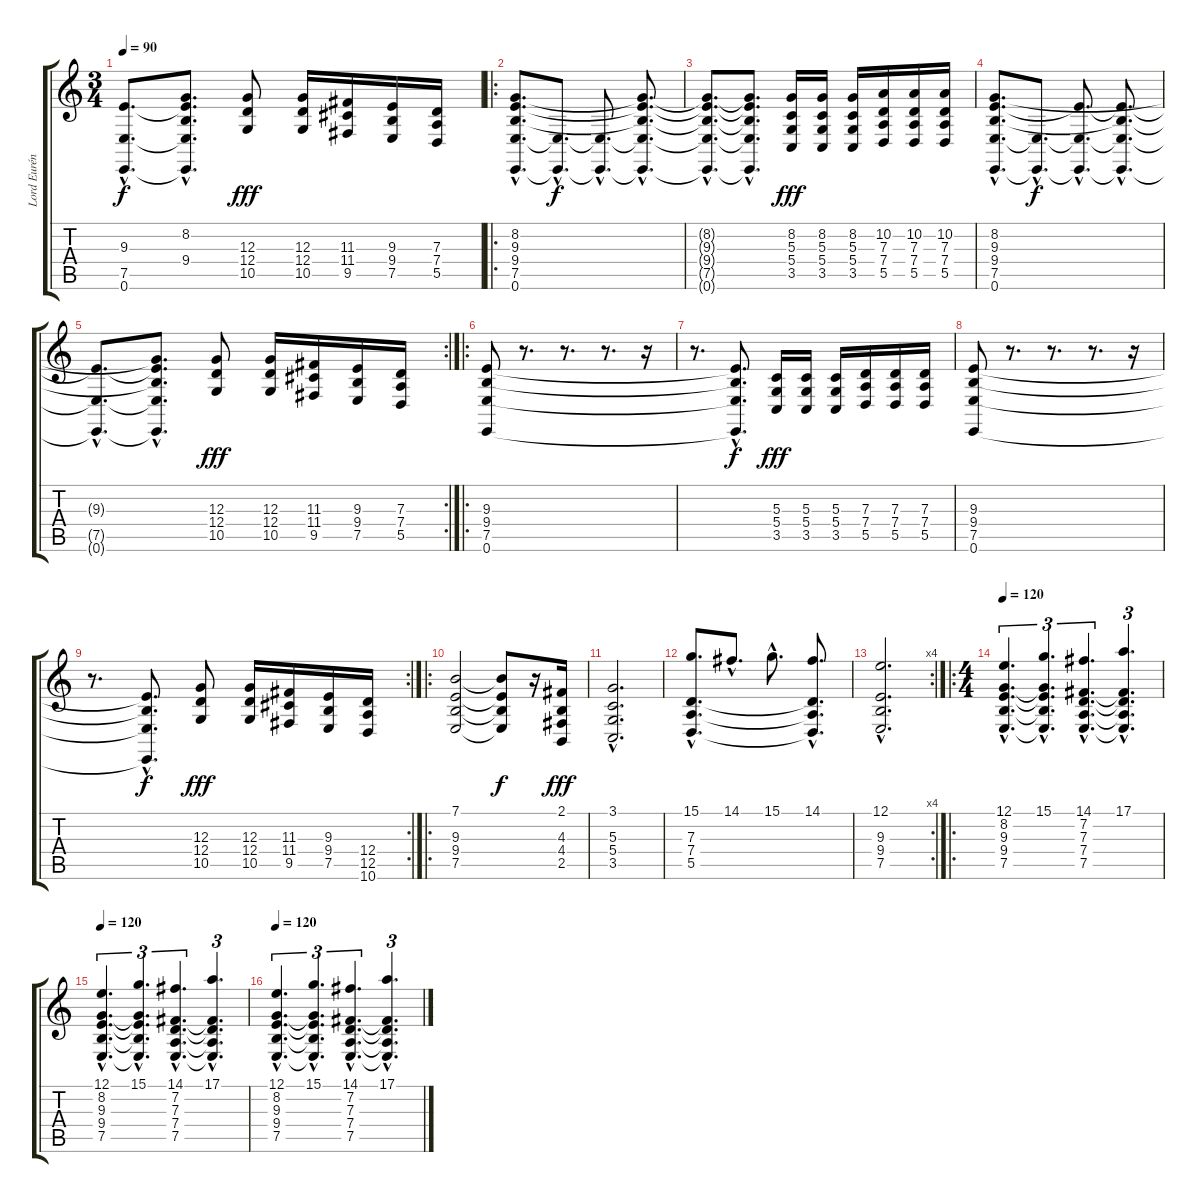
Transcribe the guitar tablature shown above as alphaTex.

\track ("Lord Eurén" "Lord Eurén") {instrument stringensemble1}
\staff {score tabs}
\tuning (E4 B3 G3 D3 A2 E2) {hide}
\ts (3 4)
\tempo 90
\clef g2
\ks c
(9.3{hac t} 7.5{hac t} 0.6{hac t}).8{d dy f} (8.2{hac t} 9.3{hac t} 9.4{hac t} 7.5{hac t} 0.6{hac t}).8{d} (12.3 12.4 10.5).8{dy fff} (12.3 12.4 10.5).16 (11.3 11.4 9.5).16 (9.3 9.4 7.5).16 (7.3 7.4 5.5).16 |
\ro
(8.2{hac} 9.3{hac} 9.4{hac} 7.5{hac} 0.6{hac}).8{d} (7.5{hac t} 0.6{hac t}).8{d dy f} (7.5{hac t} 0.6{hac t}).8{d} (8.2{hac t} 9.3{hac t} 9.4{hac t} 7.5{hac t} 0.6{hac t}).8{d} |
(8.2{hac t} 9.3{hac t} 9.4{hac t} 7.5{hac t} 0.6{hac t}).8{d} (8.2{hac t} 9.3{hac t} 9.4{hac t} 7.5{hac t} 0.6{hac t}).8{d} (8.2 5.3 5.4 3.5).16{dy fff} (8.2 5.3 5.4 3.5).16 (8.2 5.3 5.4 3.5).16 (10.2 7.3 7.4 5.5).16 (10.2 7.3 7.4 5.5).16 (10.2 7.3 7.4 5.5).16 |
(8.2{hac} 9.3{hac} 9.4{hac} 7.5{hac} 0.6{hac}).8{d} (7.5{hac t} 0.6{hac t}).8{d dy f} (9.3{hac t} 7.5{hac t} 0.6{hac t}).8{d} (9.3{hac t} 9.4{hac t} 7.5{hac t} 0.6{hac t}).8{d} |
\rc 2
(9.3{hac t} 7.5{hac t} 0.6{hac t}).8{d} (8.2{hac t} 9.3{hac t} 9.4{hac t} 7.5{hac t} 0.6{hac t}).8{d} (12.3 12.4 10.5).8{dy fff} (12.3 12.4 10.5).16 (11.3 11.4 9.5).16 (9.3 9.4 7.5).16 (7.3 7.4 5.5).16 |
\ro
(9.3 9.4 7.5 0.6).8 r.8{d} r.8{d} r.8{d} r.16 |
r.8{d} (9.3{hac t} 9.4{hac t} 7.5{hac t} 0.6{hac t}).8{d dy f} (5.3 5.4 3.5).16{dy fff} (5.3 5.4 3.5).16 (5.3 5.4 3.5).16 (7.3 7.4 5.5).16 (7.3 7.4 5.5).16 (7.3 7.4 5.5).16 |
(9.3 9.4 7.5 0.6).8 r.8{d} r.8{d} r.8{d} r.16 |
\rc 2
r.8{d} (9.3{hac t} 9.4{hac t} 7.5{hac t} 0.6{hac t}).8{d dy f} (12.3 12.4 10.5).8{dy fff} (12.3 12.4 10.5).16 (11.3 11.4 9.5).16 (9.3 9.4 7.5).16 (12.4 12.5 10.6).16 |
\ro
(7.1 9.3 9.4 7.5).2 (7.1{t} 9.3{t} 9.4{t} 7.5{t}).8{dy f} r.16 (2.1 4.3 4.4 2.5).16{dy fff} |
(3.1{hac} 5.3{hac} 5.4{hac} 3.5{hac}).2{d} |
(15.1{hac} 7.3{hac} 7.4{hac} 5.5{hac}).8{d} 14.1{hac}.8{d} 15.1{hac}.8{d} (14.1{hac} 7.3{hac t} 7.4{hac t} 5.5{hac t}).8{d} |
\rc 4
(12.1{hac} 9.3{hac} 9.4{hac} 7.5{hac}).2{d} |
\ro
\ts (4 4)
\tempo 120
(12.1{hac} 8.2{hac} 9.3{hac} 9.4{hac} 7.5{hac}).4{d tu (3 2)} (15.1{hac} 8.2{hac t} 9.3{hac t} 9.4{hac t} 7.5{hac t}).4{d tu (3 2)} (14.1{hac} 7.2{hac} 7.3{hac} 7.4{hac} 7.5{hac}).4{d tu (3 2)} (17.1{hac} 7.2{hac t} 7.3{hac t} 7.4{hac t} 7.5{hac t}).4{d tu (3 2)} |
\tempo 120
(12.1{hac} 8.2{hac} 9.3{hac} 9.4{hac} 7.5{hac}).4{d tu (3 2)} (15.1{hac} 8.2{hac t} 9.3{hac t} 9.4{hac t} 7.5{hac t}).4{d tu (3 2)} (14.1{hac} 7.2{hac} 7.3{hac} 7.4{hac} 7.5{hac}).4{d tu (3 2)} (17.1{hac} 7.2{hac t} 7.3{hac t} 7.4{hac t} 7.5{hac t}).4{d tu (3 2)} |
\tempo 120
(12.1{hac} 8.2{hac} 9.3{hac} 9.4{hac} 7.5{hac}).4{d tu (3 2)} (15.1{hac} 8.2{hac t} 9.3{hac t} 9.4{hac t} 7.5{hac t}).4{d tu (3 2)} (14.1{hac} 7.2{hac} 7.3{hac} 7.4{hac} 7.5{hac}).4{d tu (3 2)} (17.1{hac} 7.2{hac t} 7.3{hac t} 7.4{hac t} 7.5{hac t}).4{d tu (3 2)}
